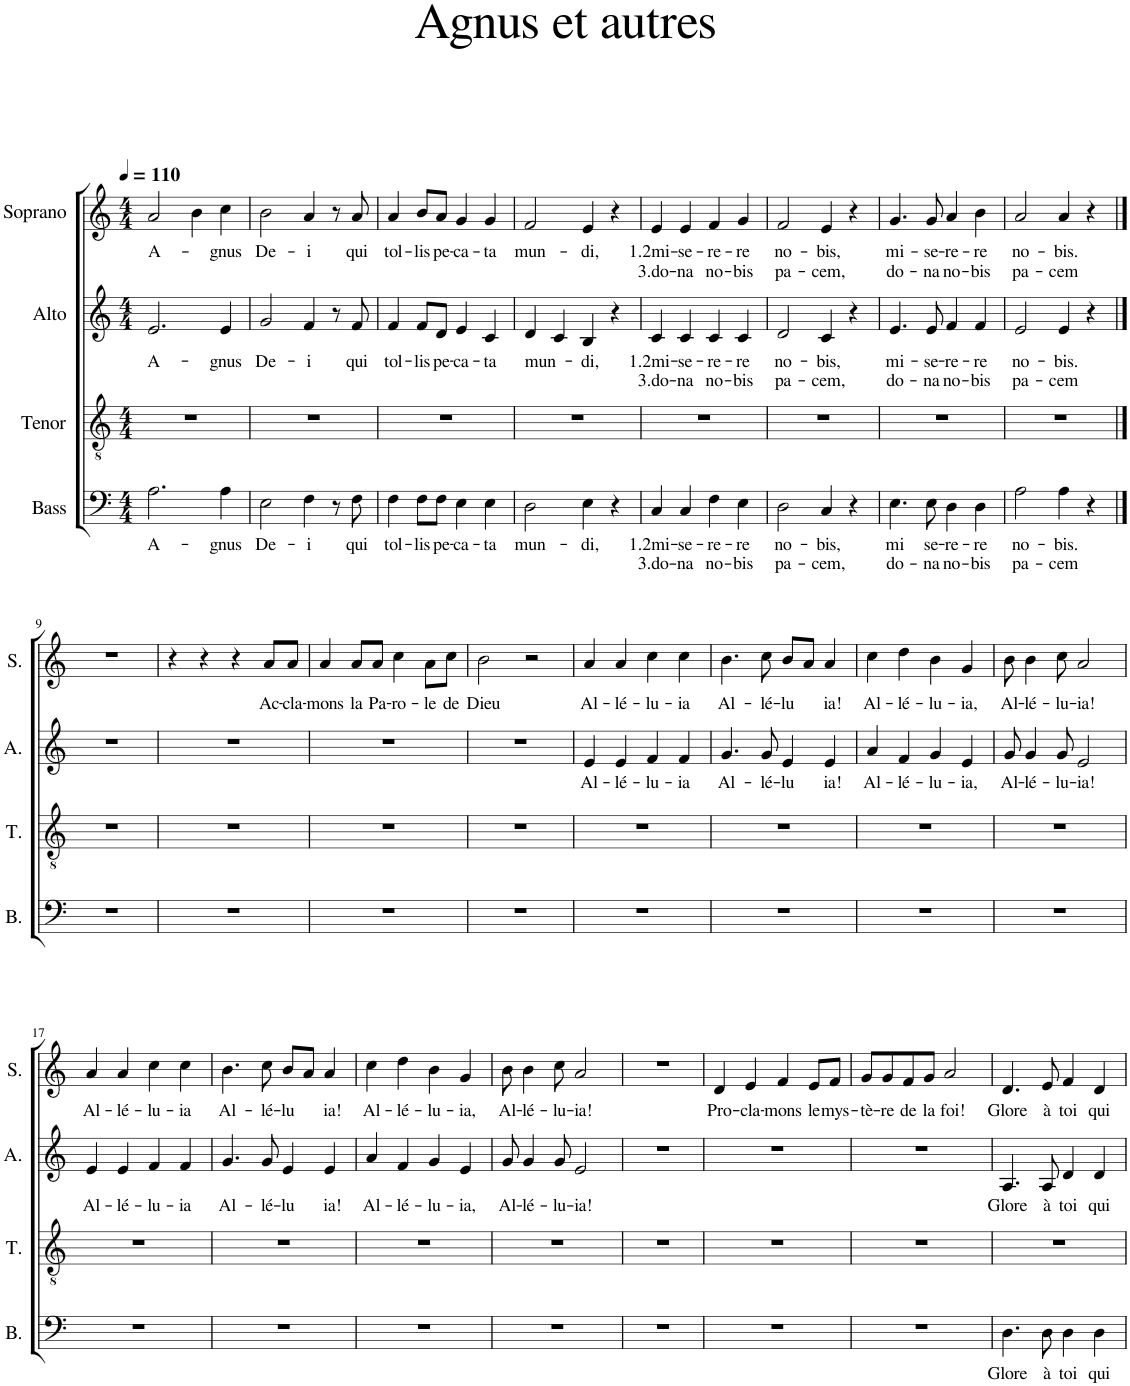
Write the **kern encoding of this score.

**kern	**text	**text	**kern	**kern	**text	**text	**kern	**text	**text
*part4	*part4	*part4	*part3	*part2	*part2	*part2	*part1	*part1	*part1
*staff4	*staff4	*staff4	*staff3	*staff2	*staff2	*staff2	*staff1	*staff1	*staff1
*I"Bass	*	*	*I"Tenor	*I"Alto	*	*	*I"Soprano	*	*
*I'B.	*	*	*I'T.	*I'A.	*	*	*I'S.	*	*
*clefF4	*	*	*clefGv2	*clefG2	*	*	*clefG2	*	*
*k[]	*	*	*k[]	*k[]	*	*	*k[]	*	*
*M4/4	*	*	*M4/4	*M4/4	*	*	*M4/4	*	*
*MM110	*	*	*MM110	*MM110	*	*	*MM110	*	*
=1	=1	=1	=1	=1	=1	=1	=1	=1	=1
!	!LO:LY:b	!	!	!	!LO:LY:b	!	!	!LO:LY:b	!
2.A\	A-	.	1r	2.e/	A-	.	2a/	A-	.
.	.	.	.	.	.	.	4b\	.	.
!	!LO:LY:b	!	!	!	!LO:LY:b	!	!	!LO:LY:b	!
4A\	-gnus	.	.	4e/	-gnus	.	4cc\	-gnus	.
=2	=2	=2	=2	=2	=2	=2	=2	=2	=2
!	!LO:LY:b	!	!	!	!LO:LY:b	!	!	!LO:LY:b	!
2E\	De-	.	1r	2g/	De-	.	2b\	De-	.
!	!LO:LY:b	!	!	!	!LO:LY:b	!	!	!LO:LY:b	!
4F\	-i	.	.	4f/	-i	.	4a/	-i	.
8r	.	.	.	8r	.	.	8r	.	.
!	!LO:LY:b	!	!	!	!LO:LY:b	!	!	!LO:LY:b	!
8F\	qui	.	.	8f/	qui	.	8a/	qui	.
=3	=3	=3	=3	=3	=3	=3	=3	=3	=3
!	!LO:LY:b	!	!	!	!LO:LY:b	!	!	!LO:LY:b	!
4F\	tol-	.	1r	4f/	tol-	.	4a/	tol-	.
!	!LO:LY:b	!	!	!	!LO:LY:b	!	!	!LO:LY:b	!
8F\L	-lis	.	.	8f/L	-lis	.	8b/L	-lis	.
!	!LO:LY:b	!	!	!	!LO:LY:b	!	!	!LO:LY:b	!
8F\J	pe-	.	.	8d/J	pe-	.	8a/J	pe-	.
!	!LO:LY:b	!	!	!	!LO:LY:b	!	!	!LO:LY:b	!
4E\	-ca-	.	.	4e/	-ca-	.	4g/	-ca-	.
!	!LO:LY:b	!	!	!	!LO:LY:b	!	!	!LO:LY:b	!
4E\	-ta	.	.	4c/	-ta	.	4g/	-ta	.
=4	=4	=4	=4	=4	=4	=4	=4	=4	=4
!	!LO:LY:b	!	!	!	!LO:LY:b	!	!	!LO:LY:b	!
2D\	mun-	.	1r	4d/	mun-	.	2f/	mun-	.
.	.	.	.	4c/	.	.	.	.	.
!	!LO:LY:b	!	!	!	!LO:LY:b	!	!	!LO:LY:b	!
4E\	-di,	.	.	4B/	-di,	.	4e/	-di,	.
4r	.	.	.	4r	.	.	4r	.	.
=5	=5	=5	=5	=5	=5	=5	=5	=5	=5
!	!LO:LY:b	!LO:LY:b	!	!	!LO:LY:b	!LO:LY:b	!	!LO:LY:b	!LO:LY:b
4C/	1.2mi-	3.do-	1r	4c/	1.2mi-	3.do-	4e/	1.2mi-	3.do-
!	!LO:LY:b	!LO:LY:b	!	!	!LO:LY:b	!LO:LY:b	!	!LO:LY:b	!LO:LY:b
4C/	-se-	-na	.	4c/	-se-	-na	4e/	-se-	-na
!	!LO:LY:b	!LO:LY:b	!	!	!LO:LY:b	!LO:LY:b	!	!LO:LY:b	!LO:LY:b
4F\	-re-	no-	.	4c/	-re-	no-	4f/	-re-	no-
!	!LO:LY:b	!LO:LY:b	!	!	!LO:LY:b	!LO:LY:b	!	!LO:LY:b	!LO:LY:b
4E\	-re	-bis	.	4c/	-re	-bis	4g/	-re	-bis
=6	=6	=6	=6	=6	=6	=6	=6	=6	=6
!	!LO:LY:b	!LO:LY:b	!	!	!LO:LY:b	!LO:LY:b	!	!LO:LY:b	!LO:LY:b
2D\	no-	pa-	1r	2d/	no-	pa-	2f/	no-	pa-
!	!LO:LY:b	!LO:LY:b	!	!	!LO:LY:b	!LO:LY:b	!	!LO:LY:b	!LO:LY:b
4C/	-bis,	-cem,	.	4c/	-bis,	-cem,	4e/	-bis,	-cem,
4r	.	.	.	4r	.	.	4r	.	.
=7	=7	=7	=7	=7	=7	=7	=7	=7	=7
!	!LO:LY:b	!LO:LY:b	!	!	!LO:LY:b	!LO:LY:b	!	!LO:LY:b	!LO:LY:b
4.E\	mi	do-	1r	4.e/	mi-	do-	4.g/	mi-	do-
!	!LO:LY:b	!LO:LY:b	!	!	!LO:LY:b	!LO:LY:b	!	!LO:LY:b	!LO:LY:b
8E\	se-	-na	.	8e/	-se-	-na	8g/	-se-	-na
!	!LO:LY:b	!LO:LY:b	!	!	!LO:LY:b	!LO:LY:b	!	!LO:LY:b	!LO:LY:b
4D\	-re-	no-	.	4f/	-re-	no-	4a/	-re-	no-
!	!LO:LY:b	!LO:LY:b	!	!	!LO:LY:b	!LO:LY:b	!	!LO:LY:b	!LO:LY:b
4D\	-re	-bis	.	4f/	-re	-bis	4b\	-re	-bis
=8	=8	=8	=8	=8	=8	=8	=8	=8	=8
!	!LO:LY:b	!LO:LY:b	!	!	!LO:LY:b	!LO:LY:b	!	!LO:LY:b	!LO:LY:b
2A\	no-	pa-	1r	2e/	no-	pa-	2a/	no-	pa-
!	!LO:LY:b	!LO:LY:b	!	!	!LO:LY:b	!LO:LY:b	!	!LO:LY:b	!LO:LY:b
4A\	-bis.	-cem	.	4e/	-bis.	-cem	4a/	-bis.	-cem
4r	.	.	.	4r	.	.	4r	.	.
!!LO:LB:g=z
==9	==9	==9	==9	==9	==9	==9	==9	==9	==9
1r	.	.	1r	1r	.	.	1r	.	.
=10	=10	=10	=10	=10	=10	=10	=10	=10	=10
1r	.	.	1r	1r	.	.	4r	.	.
.	.	.	.	.	.	.	4r	.	.
.	.	.	.	.	.	.	4r	.	.
!	!	!	!	!	!	!	!	!LO:LY:b	!
.	.	.	.	.	.	.	8a/L	Ac-	.
!	!	!	!	!	!	!	!	!LO:LY:b	!
.	.	.	.	.	.	.	8a/J	-cla-	.
=11	=11	=11	=11	=11	=11	=11	=11	=11	=11
!	!	!	!	!	!	!	!	!LO:LY:b	!
1r	.	.	1r	1r	.	.	4a/	-mons	.
!	!	!	!	!	!	!	!	!LO:LY:b	!
.	.	.	.	.	.	.	8a/L	la	.
!	!	!	!	!	!	!	!	!LO:LY:b	!
.	.	.	.	.	.	.	8a/J	Pa-	.
!	!	!	!	!	!	!	!	!LO:LY:b	!
.	.	.	.	.	.	.	4cc\	-ro-	.
!	!	!	!	!	!	!	!	!LO:LY:b	!
.	.	.	.	.	.	.	8a\L	-le	.
!	!	!	!	!	!	!	!	!LO:LY:b	!
.	.	.	.	.	.	.	8cc\J	de	.
=12	=12	=12	=12	=12	=12	=12	=12	=12	=12
!	!	!	!	!	!	!	!	!LO:LY:b	!
1r	.	.	1r	1r	.	.	2b\	Dieu	.
.	.	.	.	.	.	.	2r	.	.
=13	=13	=13	=13	=13	=13	=13	=13	=13	=13
!	!	!	!	!	!LO:LY:b	!	!	!LO:LY:b	!
1r	.	.	1r	4e/	Al-	.	4a/	Al-	.
!	!	!	!	!	!LO:LY:b	!	!	!LO:LY:b	!
.	.	.	.	4e/	-lé-	.	4a/	-lé-	.
!	!	!	!	!	!LO:LY:b	!	!	!LO:LY:b	!
.	.	.	.	4f/	-lu-	.	4cc\	-lu-	.
!	!	!	!	!	!LO:LY:b	!	!	!LO:LY:b	!
.	.	.	.	4f/	-ia	.	4cc\	-ia	.
=14	=14	=14	=14	=14	=14	=14	=14	=14	=14
!	!	!	!	!	!LO:LY:b	!	!	!LO:LY:b	!
1r	.	.	1r	4.g/	Al-	.	4.b\	Al-	.
!	!	!	!	!	!LO:LY:b	!	!	!LO:LY:b	!
.	.	.	.	8g/	-lé-	.	8cc\	-lé-	.
!	!	!	!	!	!LO:LY:b	!	!	!LO:LY:b	!
.	.	.	.	4e/	-lu	.	8b/L	-lu	.
.	.	.	.	.	.	.	8a/J	.	.
!	!	!	!	!	!LO:LY:b	!	!	!LO:LY:b	!
.	.	.	.	4e/	ia!	.	4a/	ia!	.
=15	=15	=15	=15	=15	=15	=15	=15	=15	=15
!	!	!	!	!	!LO:LY:b	!	!	!LO:LY:b	!
1r	.	.	1r	4a/	Al-	.	4cc\	Al-	.
!	!	!	!	!	!LO:LY:b	!	!	!LO:LY:b	!
.	.	.	.	4f/	-lé-	.	4dd\	-lé-	.
!	!	!	!	!	!LO:LY:b	!	!	!LO:LY:b	!
.	.	.	.	4g/	-lu-	.	4b\	-lu-	.
!	!	!	!	!	!LO:LY:b	!	!	!LO:LY:b	!
.	.	.	.	4e/	-ia,	.	4g/	-ia,	.
=16	=16	=16	=16	=16	=16	=16	=16	=16	=16
!	!	!	!	!	!LO:LY:b	!	!	!LO:LY:b	!
1r	.	.	1r	8g/	Al-	.	8b\	Al-	.
!	!	!	!	!	!LO:LY:b	!	!	!LO:LY:b	!
.	.	.	.	4g/	-lé-	.	4b\	-lé-	.
!	!	!	!	!	!LO:LY:b	!	!	!LO:LY:b	!
.	.	.	.	8g/	-lu-	.	8cc\	-lu-	.
!	!	!	!	!	!LO:LY:b	!	!	!LO:LY:b	!
.	.	.	.	2e/	-ia!	.	2a/	-ia!	.
!!LO:LB:g=z
=17	=17	=17	=17	=17	=17	=17	=17	=17	=17
!	!	!	!	!	!LO:LY:b	!	!	!LO:LY:b	!
1r	.	.	1r	4e/	Al-	.	4a/	Al-	.
!	!	!	!	!	!LO:LY:b	!	!	!LO:LY:b	!
.	.	.	.	4e/	-lé-	.	4a/	-lé-	.
!	!	!	!	!	!LO:LY:b	!	!	!LO:LY:b	!
.	.	.	.	4f/	-lu-	.	4cc\	-lu-	.
!	!	!	!	!	!LO:LY:b	!	!	!LO:LY:b	!
.	.	.	.	4f/	-ia	.	4cc\	-ia	.
=18	=18	=18	=18	=18	=18	=18	=18	=18	=18
!	!	!	!	!	!LO:LY:b	!	!	!LO:LY:b	!
1r	.	.	1r	4.g/	Al-	.	4.b\	Al-	.
!	!	!	!	!	!LO:LY:b	!	!	!LO:LY:b	!
.	.	.	.	8g/	-lé-	.	8cc\	-lé-	.
!	!	!	!	!	!LO:LY:b	!	!	!LO:LY:b	!
.	.	.	.	4e/	-lu	.	8b/L	-lu	.
.	.	.	.	.	.	.	8a/J	.	.
!	!	!	!	!	!LO:LY:b	!	!	!LO:LY:b	!
.	.	.	.	4e/	ia!	.	4a/	ia!	.
=19	=19	=19	=19	=19	=19	=19	=19	=19	=19
!	!	!	!	!	!LO:LY:b	!	!	!LO:LY:b	!
1r	.	.	1r	4a/	Al-	.	4cc\	Al-	.
!	!	!	!	!	!LO:LY:b	!	!	!LO:LY:b	!
.	.	.	.	4f/	-lé-	.	4dd\	-lé-	.
!	!	!	!	!	!LO:LY:b	!	!	!LO:LY:b	!
.	.	.	.	4g/	-lu-	.	4b\	-lu-	.
!	!	!	!	!	!LO:LY:b	!	!	!LO:LY:b	!
.	.	.	.	4e/	-ia,	.	4g/	-ia,	.
=20	=20	=20	=20	=20	=20	=20	=20	=20	=20
!	!	!	!	!	!LO:LY:b	!	!	!LO:LY:b	!
1r	.	.	1r	8g/	Al-	.	8b\	Al-	.
!	!	!	!	!	!LO:LY:b	!	!	!LO:LY:b	!
.	.	.	.	4g/	-lé-	.	4b\	-lé-	.
!	!	!	!	!	!LO:LY:b	!	!	!LO:LY:b	!
.	.	.	.	8g/	-lu-	.	8cc\	-lu-	.
!	!	!	!	!	!LO:LY:b	!	!	!LO:LY:b	!
.	.	.	.	2e/	-ia!	.	2a/	-ia!	.
=21	=21	=21	=21	=21	=21	=21	=21	=21	=21
1r	.	.	1r	1r	.	.	1r	.	.
=22	=22	=22	=22	=22	=22	=22	=22	=22	=22
!	!	!	!	!	!	!	!	!LO:LY:b	!
1r	.	.	1r	1r	.	.	4d/	Pro-	.
!	!	!	!	!	!	!	!	!LO:LY:b	!
.	.	.	.	.	.	.	4e/	-cla-	.
!	!	!	!	!	!	!	!	!LO:LY:b	!
.	.	.	.	.	.	.	4f/	-mons	.
!	!	!	!	!	!	!	!	!LO:LY:b	!
.	.	.	.	.	.	.	8e/L	le	.
!	!	!	!	!	!	!	!	!LO:LY:b	!
.	.	.	.	.	.	.	8f/J	mys-	.
=23	=23	=23	=23	=23	=23	=23	=23	=23	=23
!	!	!	!	!	!	!	!	!LO:LY:b	!
1r	.	.	1r	1r	.	.	8g/L	-tè-	.
!	!	!	!	!	!	!	!	!LO:LY:b	!
.	.	.	.	.	.	.	8g/	-re	.
!	!	!	!	!	!	!	!	!LO:LY:b	!
.	.	.	.	.	.	.	8f/	de	.
!	!	!	!	!	!	!	!	!LO:LY:b	!
.	.	.	.	.	.	.	8g/J	la	.
!	!	!	!	!	!	!	!	!LO:LY:b	!
.	.	.	.	.	.	.	2a/	foi!	.
=24	=24	=24	=24	=24	=24	=24	=24	=24	=24
!	!LO:LY:b	!	!	!	!LO:LY:b	!	!	!LO:LY:b	!
4.D\	Glore	.	1r	4.A/	Glore	.	4.d/	Glore	.
!	!LO:LY:b	!	!	!	!LO:LY:b	!	!	!LO:LY:b	!
8D\	à	.	.	8A/	à	.	8e/	à	.
!	!LO:LY:b	!	!	!	!LO:LY:b	!	!	!LO:LY:b	!
4D\	toi	.	.	4d/	toi	.	4f/	toi	.
!	!LO:LY:b	!	!	!	!LO:LY:b	!	!	!LO:LY:b	!
4D\	qui	.	.	4d/	qui	.	4d/	qui	.
=	=	=	=	=	=	=	=	=	=
*-	*-	*-	*-	*-	*-	*-	*-	*-	*-
